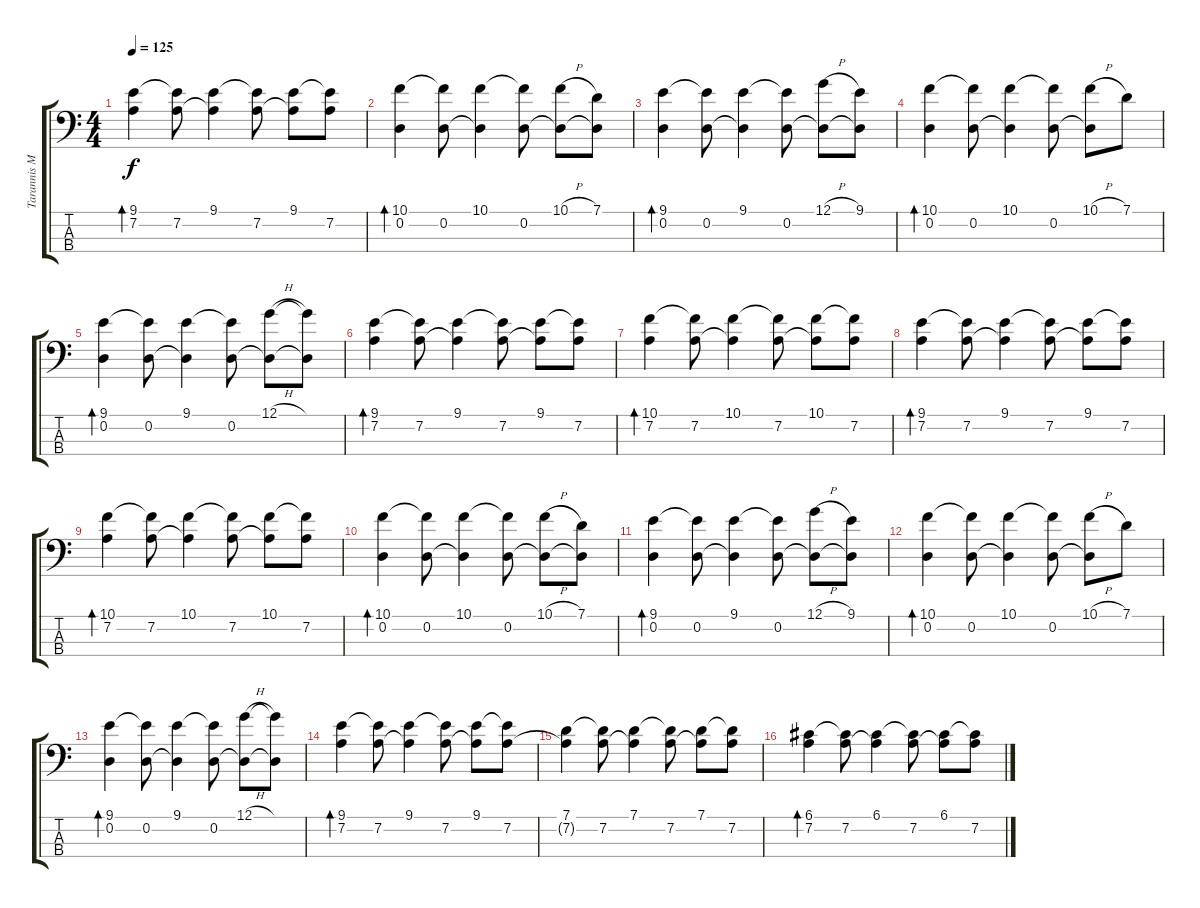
\track ("Tarannis M." "Tarannis M") {instrument electricbasspick}
\staff {score tabs}
\tuning (G2 D2 A1 E1) {hide}
\ts (4 4)
\tempo 125
\clef f4
\ks c
(9.1 7.2).4{bd 480 dy f} (9.1{t} 7.2).8 (9.1 7.2{t}).4 (9.1{t} 7.2).8 (9.1 7.2{t}).8 (9.1{t} 7.2).8 |
(10.1 0.2).4{bd 480} (10.1{t} 0.2).8 (10.1 0.2{t}).4 (10.1{t} 0.2).8 (10.1{h} 0.2{t}).8 (7.1 0.2{t}).8 |
(9.1 0.2).4{bd 480} (9.1{t} 0.2).8 (9.1 0.2{t}).4 (9.1{t} 0.2).8 (12.1{h} 0.2{t}).8 (9.1 0.2{t}).8 |
(10.1 0.2).4{bd 480} (10.1{t} 0.2).8 (10.1 0.2{t}).4 (10.1{t} 0.2).8 (10.1{h} 0.2{t}).8 7.1.8 |
(9.1 0.2).4{bd 480} (9.1{t} 0.2).8 (9.1 0.2{t}).4 (9.1{t} 0.2).8 (12.1{h} 0.2{t}).8 (12.1{t} 0.2{t}).8 |
(9.1 7.2).4{bd 480} (9.1{t} 7.2).8 (9.1 7.2{t}).4 (9.1{t} 7.2).8 (9.1 7.2{t}).8 (9.1{t} 7.2).8 |
(10.1 7.2).4{bd 480} (10.1{t} 7.2).8 (10.1 7.2{t}).4 (10.1{t} 7.2).8 (10.1 7.2{t}).8 (10.1{t} 7.2).8 |
(9.1 7.2).4{bd 480} (9.1{t} 7.2).8 (9.1 7.2{t}).4 (9.1{t} 7.2).8 (9.1 7.2{t}).8 (9.1{t} 7.2).8 |
(10.1 7.2).4{bd 480} (10.1{t} 7.2).8 (10.1 7.2{t}).4 (10.1{t} 7.2).8 (10.1 7.2{t}).8 (10.1{t} 7.2).8 |
(10.1 0.2).4{bd 480} (10.1{t} 0.2).8 (10.1 0.2{t}).4 (10.1{t} 0.2).8 (10.1{h} 0.2{t}).8 (7.1 0.2{t}).8 |
(9.1 0.2).4{bd 480} (9.1{t} 0.2).8 (9.1 0.2{t}).4 (9.1{t} 0.2).8 (12.1{h} 0.2{t}).8 (9.1 0.2{t}).8 |
(10.1 0.2).4{bd 480} (10.1{t} 0.2).8 (10.1 0.2{t}).4 (10.1{t} 0.2).8 (10.1{h} 0.2{t}).8 7.1.8 |
(9.1 0.2).4{bd 480} (9.1{t} 0.2).8 (9.1 0.2{t}).4 (9.1{t} 0.2).8 (12.1{h} 0.2{t}).8 (12.1{t} 0.2{t}).8 |
(9.1 7.2).4{bd 480} (9.1{t} 7.2).8 (9.1 7.2{t}).4 (9.1{t} 7.2).8 (9.1 7.2{t}).8 (9.1{t} 7.2).8 |
(7.1 7.2{t}).4 (7.1{t} 7.2).8 (7.1 7.2{t}).4 (7.1{t} 7.2).8 (7.1 7.2{t}).8 (7.1{t} 7.2).8 |
(6.1 7.2).4{bd 480} (6.1{t} 7.2).8 (6.1 7.2{t}).4 (6.1{t} 7.2).8 (6.1 7.2{t}).8 (6.1{t} 7.2).8
